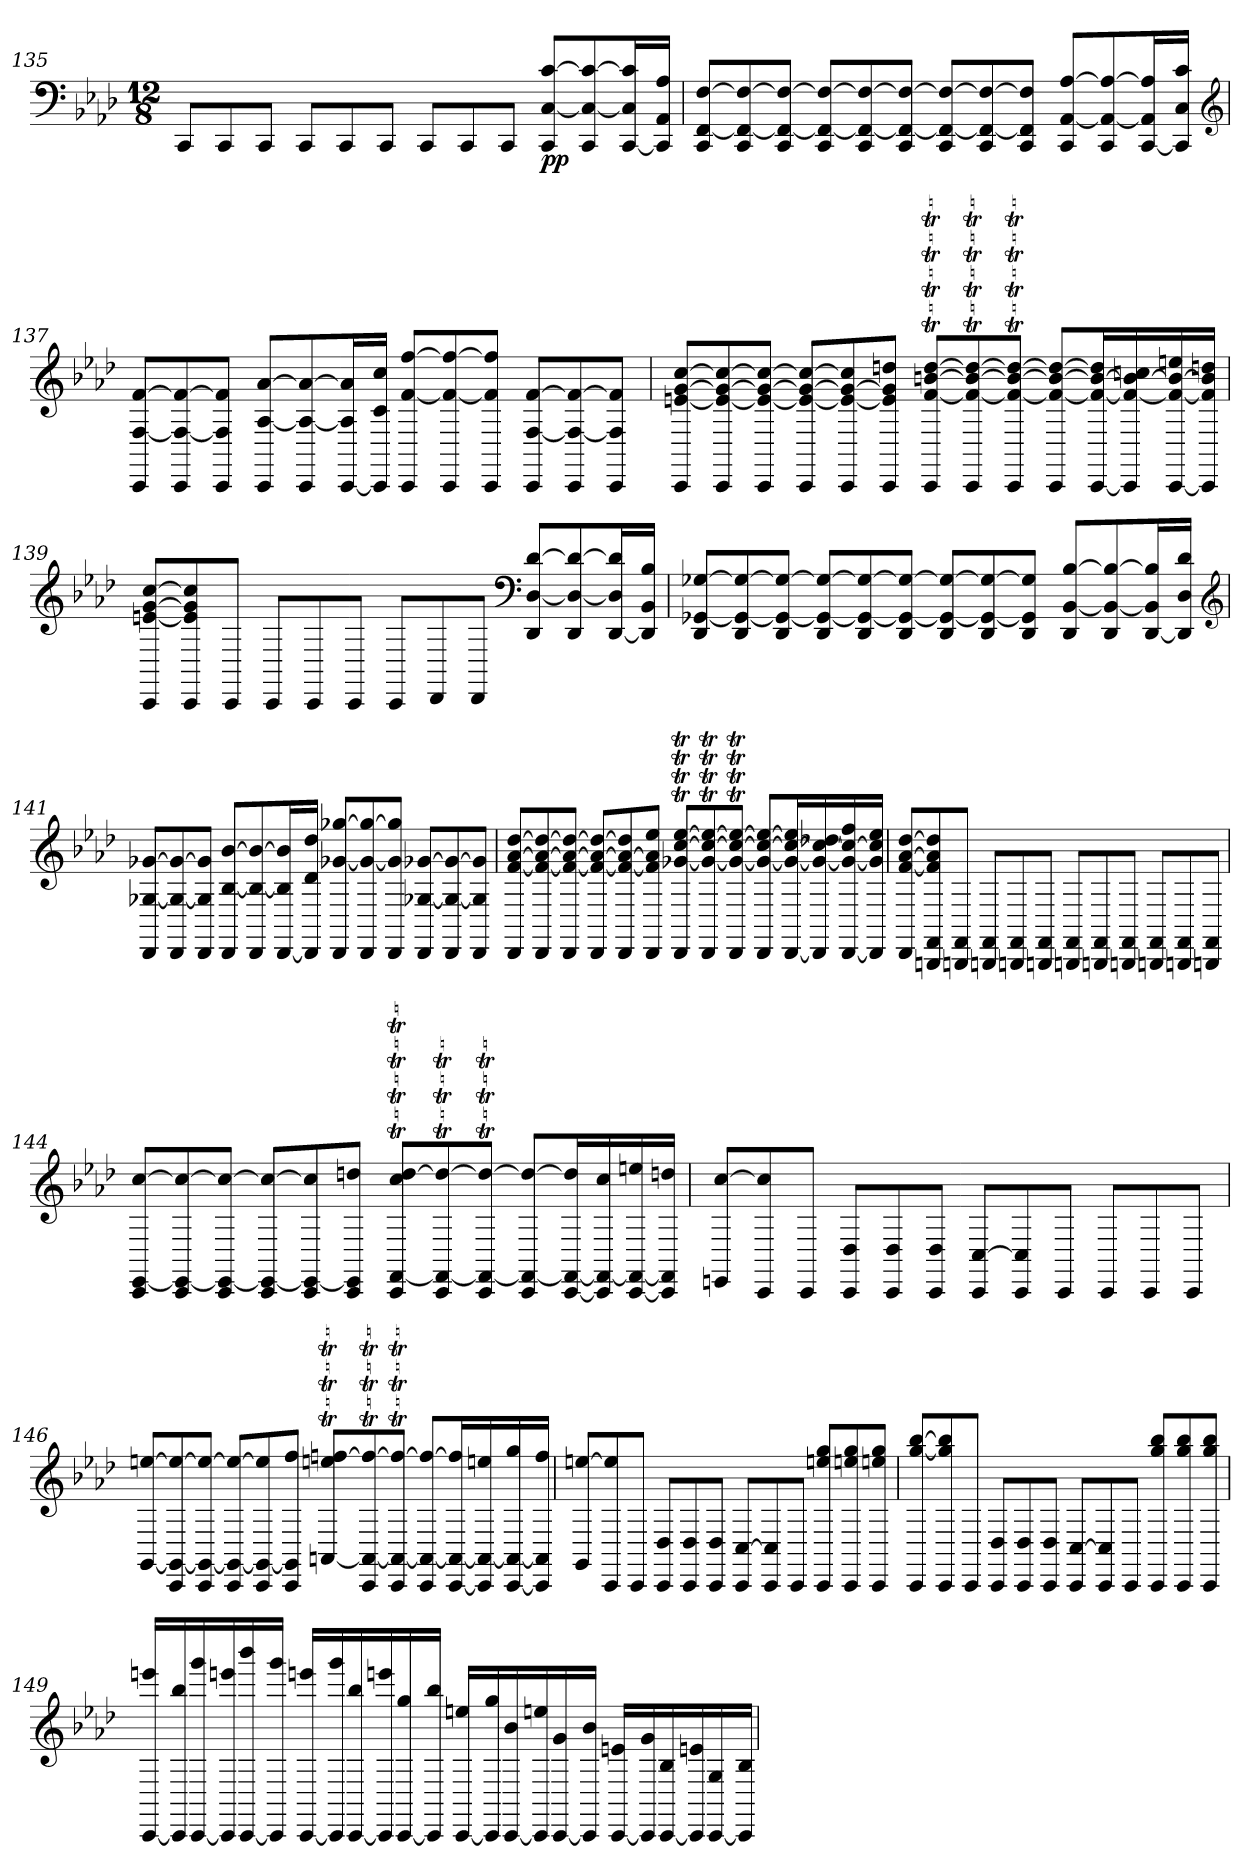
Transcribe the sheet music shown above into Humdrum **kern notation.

**kern	**dynam
*part1	*part1
*staff1	*staff1
*clefF4	*
*k[b-e-a-d-]	*
*A-:	*
*M12/8	*
=135	=135
8CCL	.
8CC	.
8CCJ	.
8CCL	.
8CC	.
8CCJ	.
8CCL	.
8CC	.
8CCJ	.
8CC [8C [8cL	pp
8CC 8C_ 8c_	.
[16CC 16C] 16c]L	.
16CC] 16AA- 16A-JJ	.
=136	=136
8CC [8FF [8FL	.
8CC 8FF_ 8F_	.
8CC 8FF_ 8F_J	.
8CC 8FF_ 8F_L	.
8CC 8FF_ 8F_	.
8CC 8FF_ 8F_J	.
8CC 8FF_ 8F_L	.
8CC 8FF_ 8F_	.
8CC 8FF] 8F]J	.
8CC [8AA- [8A-L	.
8CC 8AA-_ 8A-_	.
[16CC 16AA-] 16A-]L	.
16CC] 16C 16cJJ	.
*clefG2	*
=137	=137
8CC [8F [8fL	.
8CC 8F_ 8f_	.
8CC 8F] 8f]J	.
8CC [8A- [8a-L	.
8CC 8A-_ 8a-_	.
[16CC 16A-] 16a-]L	.
16CC] 16c 16ccJJ	.
8CC [8f [8ffL	.
8CC 8f_ 8ff_	.
8CC 8f] 8ff]J	.
8CC [8F [8fL	.
8CC 8F_ 8f_	.
8CC 8F] 8f]J	.
=138	=138
8CC [8en [8g [8ccL	.
8CC 8e_ 8g_ 8cc_	.
8CC 8e_ 8g_ 8cc_J	.
8CC 8e_ 8g_ 8cc_L	.
8CC 8e_ 8g_ 8cc]	.
8CC 8e] 8g] 8ddnJ	.
8CCT [8fT [8bnT [8ddTL	.
8CCT 8f_T 8b_T 8dd_T	.
8CCT 8f_T 8b_T 8dd_TJ	.
8CC 8f_ 8b_ 8dd_L	.
[16CC 16f_ 16b_ 16dd]L	.
16CC] 16f_ 16b_ 16cc	.
[16CC 16f_ 16b_ 16een	.
16CC] 16f] 16b] 16ddnJJ	.
=139	=139
8CC [8en [8g [8ccL	.
8CC 8e] 8g] 8cc]	.
8CCJ	.
8CCL	.
8CC	.
8CCJ	.
8CCL	.
8DD-	.
8DD-J	.
*clefF4	*
8DD- [8D- [8d-L	.
8DD- 8D-_ 8d-_	.
[16DD- 16D-] 16d-]L	.
16DD-] 16BB- 16B-JJ	.
=140	=140
8DD- [8GG-X [8G-XL	.
8DD- 8GG-_ 8G-_	.
8DD- 8GG-_ 8G-_J	.
8DD- 8GG-_ 8G-_L	.
8DD- 8GG-_ 8G-_	.
8DD- 8GG-_ 8G-_J	.
8DD- 8GG-_ 8G-_L	.
8DD- 8GG-_ 8G-_	.
8DD- 8GG-] 8G-]J	.
8DD- [8BB- [8B-L	.
8DD- 8BB-_ 8B-_	.
[16DD- 16BB-] 16B-]L	.
16DD-] 16D- 16d-JJ	.
*clefG2	*
=141	=141
8DD- [8G-X [8g-XL	.
8DD- 8G-_ 8g-_	.
8DD- 8G-] 8g-]J	.
8DD- [8B- [8b-L	.
8DD- 8B-_ 8b-_	.
[16DD- 16B-] 16b-]L	.
16DD-] 16d- 16dd-JJ	.
8DD- [8g-X [8gg-XL	.
8DD- 8g-_ 8gg-_	.
8DD- 8g-] 8gg-]J	.
8DD- [8G-X [8g-XL	.
8DD- 8G-_ 8g-_	.
8DD- 8G-] 8g-]J	.
=142	=142
8DD- [8f [8a- [8dd-L	.
8DD- 8f_ 8a-_ 8dd-_	.
8DD- 8f_ 8a-_ 8dd-_J	.
8DD- 8f_ 8a-_ 8dd-_L	.
8DD- 8f_ 8a-_ 8dd-]	.
8DD- 8f] 8a-] 8ee-J	.
8DD-T [8g-XT [8ccT [8ee-TL	.
8DD-T 8g-_T 8cc_T 8ee-_T	.
8DD-T 8g-_T 8cc_T 8ee-_TJ	.
8DD- 8g-_ 8cc_ 8ee-_L	.
[16DD- 16g-_ 16cc_ 16ee-]L	.
16DD-] 16g-_ 16cc_ 16dd-	.
[16DD- 16g-_ 16cc_ 16ff	.
16DD-] 16g-] 16cc] 16ee-JJ	.
=143	=143
8DD- [8f [8a- [8dd-L	.
8BBBn 8FF 8f] 8a-] 8dd-]	.
8BBBn 8FFJ	.
8BBBn 8FFL	.
8BBBn 8FF	.
8BBBn 8FFJ	.
8BBBn 8FFL	.
8BBBn 8FF	.
8BBBn 8FFJ	.
8BBBn 8FFL	.
8BBBn 8FF	.
8BBBn 8FFJ	.
=144	=144
8CC [8EE- [8ccL	.
8CC 8EE-_ 8cc_	.
8CC 8EE-_ 8cc_J	.
8CC 8EE-_ 8cc_L	.
8CC 8EE-_ 8cc]	.
8CC 8EE-] 8ddnJ	.
8CCT [8FFT 8ccT [8ddTL	.
8CCT 8FF_T 8dd_T	.
8CCT 8FF_T 8dd_TJ	.
8CC 8FF_ 8dd_L	.
[16CC 16FF_ 16dd]L	.
16CC] 16FF_ 16cc	.
[16CC 16FF_ 16een	.
16CC] 16FF] 16ddnJJ	.
=145	=145
8EEn [8ccL	.
8CC 8cc]	.
8CCJ	.
8CC 8D-L	.
8CC 8D-	.
8CC 8D-J	.
8CC [8CL	.
8CC 8C]	.
8CCJ	.
8CCL	.
8CC	.
8CCJ	.
=146	=146
[8GG [8eenL	.
8CC 8GG_ 8ee_	.
8CC 8GG_ 8ee_J	.
8CC 8GG_ 8ee_L	.
8CC 8GG_ 8ee]	.
8CC 8GG] 8ffJ	.
[8AAnT 8eenT [8ffTL	.
8CCT 8AA_T 8ff_T	.
8CCT 8AA_T 8ff_TJ	.
8CC 8AA_ 8ff_L	.
[16CC 16AA_ 16ff]L	.
16CC] 16AA_ 16een	.
[16CC 16AA_ 16gg	.
16CC] 16AA] 16ffJJ	.
=147	=147
8GG [8eenL	.
8CC 8ee]	.
8CCJ	.
8CC 8D-L	.
8CC 8D-	.
8CC 8D-J	.
8CC [8CL	.
8CC 8C]	.
8CCJ	.
8CC 8een 8ggL	.
8CC 8een 8gg	.
8CC 8een 8ggJ	.
=148	=148
8CC [8gg [8bb-L	.
8CC 8gg] 8bb-]	.
8CCJ	.
8CC 8D-L	.
8CC 8D-	.
8CC 8D-J	.
8CC [8CL	.
8CC 8C]	.
8CCJ	.
8CC 8gg 8bb-L	.
8CC 8gg 8bb-	.
8CC 8gg 8bb-J	.
=149	=149
[16CC 16eeenLL	.
16CC] 16bb-	.
[16CC 16ggg	.
16CC] 16eeen	.
[16CC 16bbb-	.
16CC] 16gggJJ	.
[16CC 16eeenLL	.
16CC] 16ggg	.
[16CC 16bb-	.
16CC] 16eeen	.
[16CC 16gg	.
16CC] 16bb-JJ	.
[16CC 16eenLL	.
16CC] 16gg	.
[16CC 16b-	.
16CC] 16een	.
[16CC 16g	.
16CC] 16b-JJ	.
[16CC 16enLL	.
16CC] 16g	.
[16CC 16B-	.
16CC] 16en	.
[16CC 16G	.
16CC] 16B-JJ	.
=	=
*-	*-
